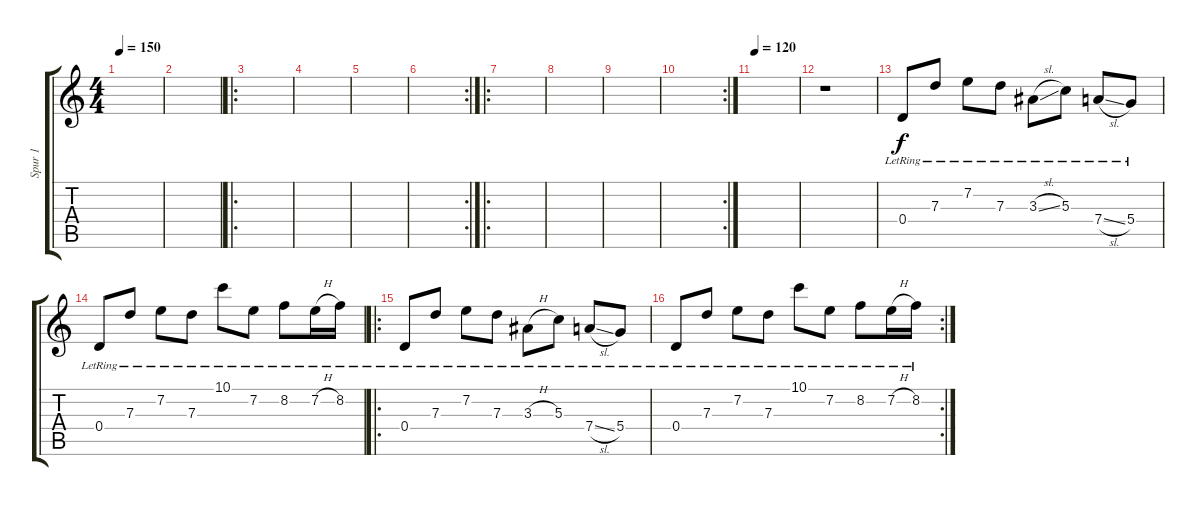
\track ("Spur 1" "Spur 1") {instrument electricguitarjazz}
\staff {score tabs}
\tuning (D4 A3 G3 D3 A2 D2) {hide}
\ts (4 4)
\tempo 150
\clef g2
\ks c
|
|
\ro
|
|
|
\rc 2
|
\ro
|
|
|
\rc 2
|
\tempo 120
|
r.1{volume 0} |
0.4{lr}.8{volume 13} 7.3{lr}.8 7.2{lr}.8 7.3{lr}.8 3.3{sl lr}.8 5.3{lr}.8 7.4{sl lr}.8 5.4{lr}.8 |
0.4{lr}.8 7.3{lr}.8 7.2{lr}.8 7.3{lr}.8 10.1{lr}.8 7.2{lr}.8 8.2{lr}.8 7.2{h lr}.16 8.2{lr}.16 |
\ro
0.4{lr}.8 7.3{lr}.8 7.2{lr}.8 7.3{lr}.8 3.3{h lr}.8 5.3{lr}.8 7.4{sl lr}.8 5.4{lr}.8 |
\rc 2
0.4{lr}.8 7.3{lr}.8 7.2{lr}.8 7.3{lr}.8 10.1{lr}.8 7.2{lr}.8 8.2{lr}.8 7.2{h lr}.16 8.2{lr}.16
